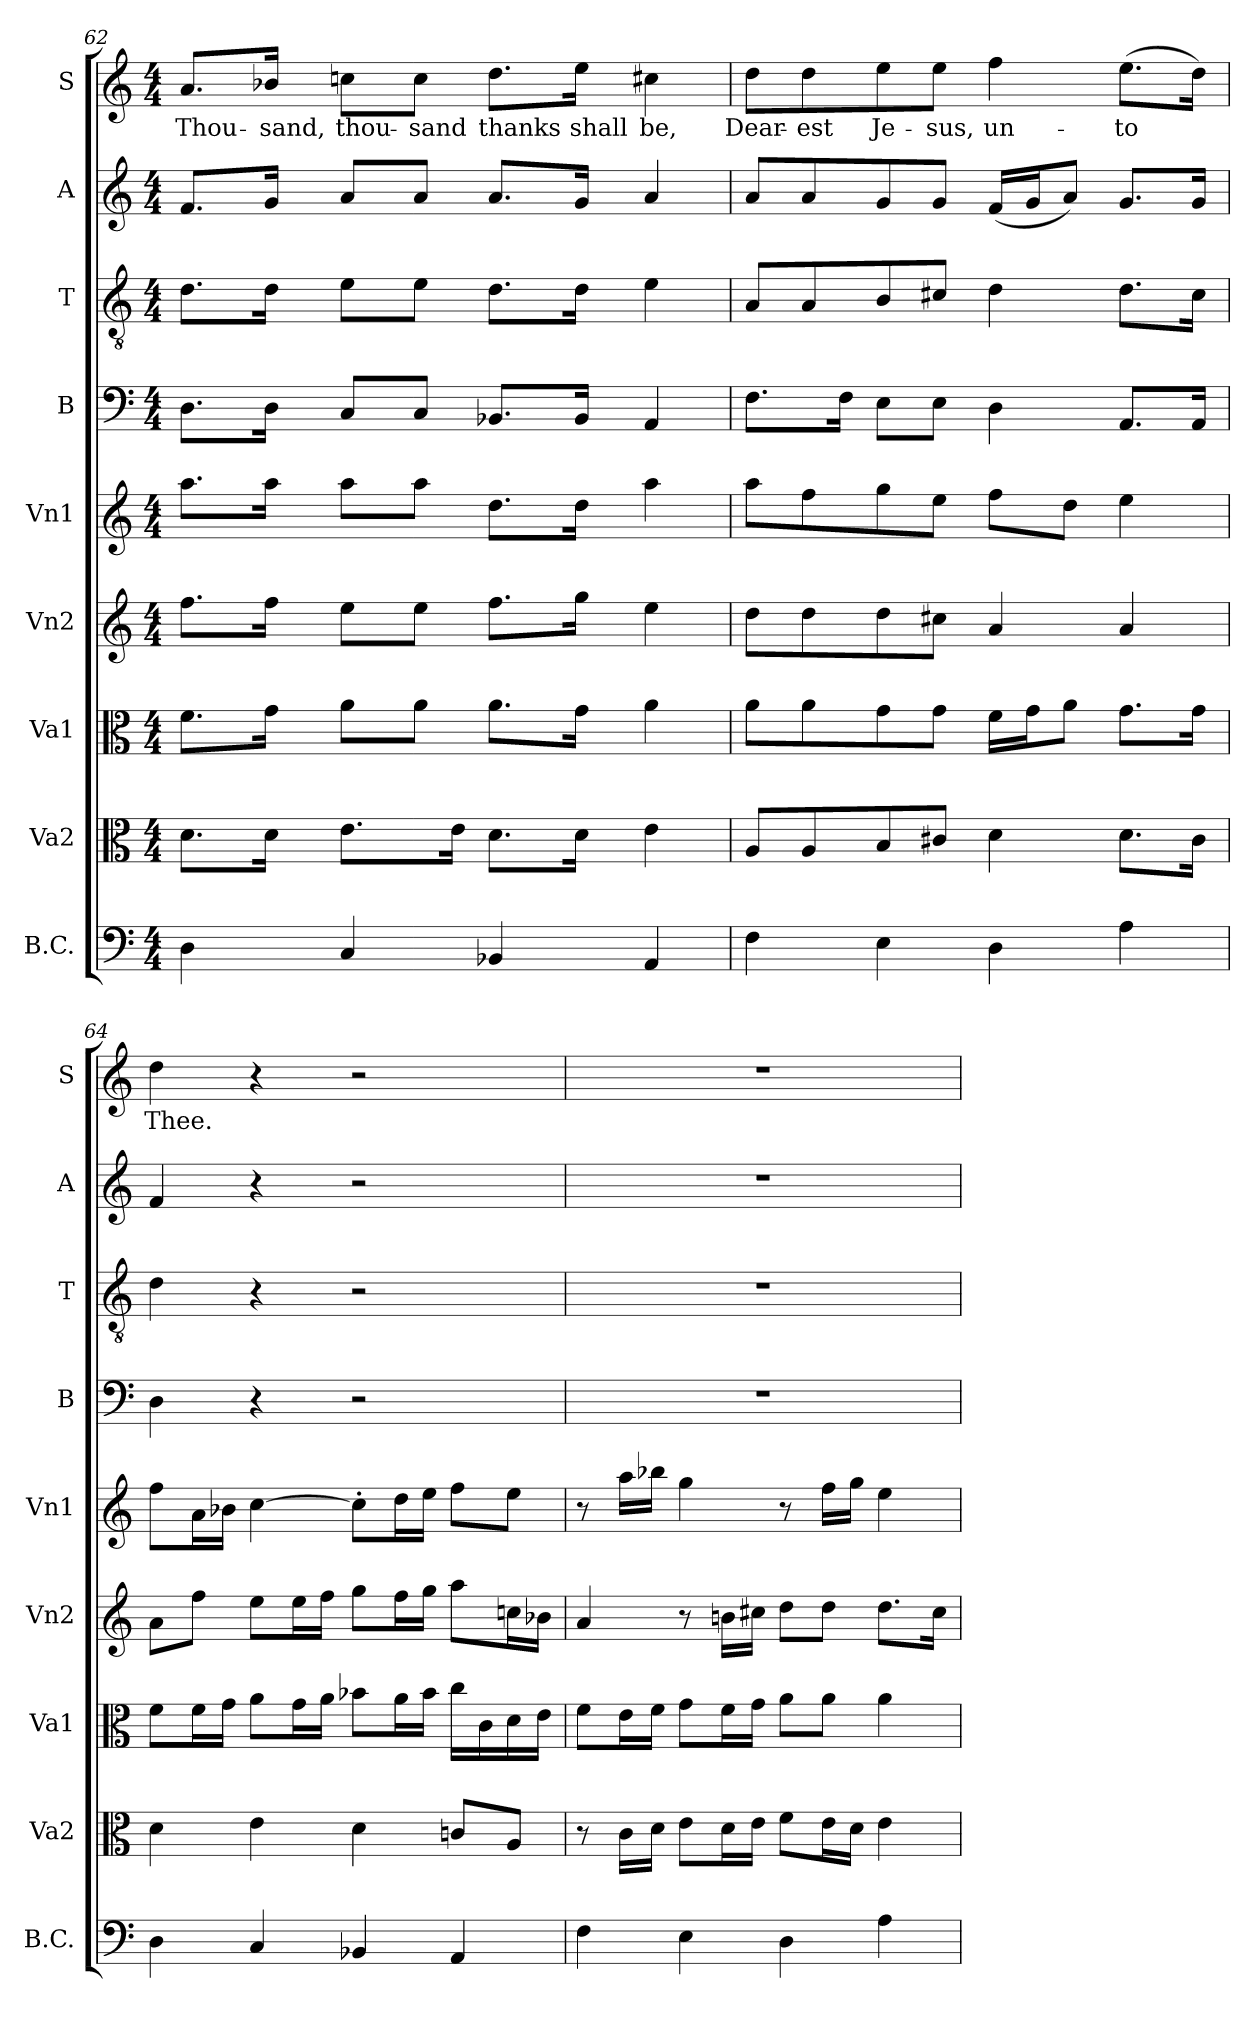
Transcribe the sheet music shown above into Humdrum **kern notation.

**kern	**kern	**kern	**kern	**kern	**kern	**kern	**kern	**kern	**text
*part9	*part8	*part7	*part6	*part5	*part4	*part3	*part2	*part1	*part1
*staff9	*staff8	*staff7	*staff6	*staff5	*staff4	*staff3	*staff2	*staff1	*staff1
*I"B.C.	*I"Va2	*I"Va1	*I"Vn2	*I"Vn1	*I"B	*I"T	*I"A	*I"S	*
*I'B.C.	*I'Va2	*I'Va1	*I'Vn2	*I'Vn1	*I'B	*I'T	*I'A	*I'S	*
!!LO:PB:g=z
*clefF4	*clefC3	*clefC3	*clefG2	*clefG2	*clefF4	*clefGv2	*clefG2	*clefG2	*
*	*	*	*	*	*	*ITrd7c12	*	*	*
*k[]	*k[]	*k[]	*k[]	*k[]	*k[]	*k[]	*k[]	*k[]	*
*C:	*C:	*C:	*C:	*C:	*C:	*C:	*C:	*C:	*
*M4/4	*M4/4	*M4/4	*M4/4	*M4/4	*M4/4	*M4/4	*M4/4	*M4/4	*
=62	=62	=62	=62	=62	=62	=62	=62	=62	=62
!	!	!	!	!	!	!	!	!	!LO:LY:b:color=#000000
4Di\	8.di\L	8.fi\L	8.ffi\L	8.aai\L	8.Di\L	8.Di\L	8.fi/L	8.ai/L	Thou-
!	!	!	!	!	!	!	!	!	!LO:LY:b:color=#000000
.	16di\Jk	16gi\Jk	16ffi\Jk	16aai\Jk	16Di\Jk	16Di\Jk	16gi/Jk	16b-Xi/Jk	-sand,
!	!	!	!	!	!	!	!	!	!LO:LY:b:color=#000000
4Ci/	8.ei\L	8ai\L	8eei\L	8aai\L	8Ci/L	8Ei\L	8ai/L	8ccni\L	thou-
!	!	!	!	!	!	!	!	!	!LO:LY:b:color=#000000
.	.	8ai\J	8eei\J	8aai\J	8Ci/J	8Ei\J	8ai/J	8cci\J	-sand
.	16ei\Jk	.	.	.	.	.	.	.	.
!	!	!	!	!	!	!	!	!	!LO:LY:b:color=#000000
4BB-Xi/	8.di\L	8.ai\L	8.ffi\L	8.ddi\L	8.BB-Xi/L	8.Di\L	8.ai/L	8.ddi\L	thanks
!	!	!	!	!	!	!	!	!	!LO:LY:b:color=#000000
.	16di\Jk	16gi\Jk	16ggi\Jk	16ddi\Jk	16BB-i/Jk	16Di\Jk	16gi/Jk	16eei\Jk	shall
!	!	!	!	!	!	!	!	!	!LO:LY:b:color=#000000
4AAi/	4ei\	4ai\	4eei\	4aai\	4AAi/	4Ei\	4ai/	4cc#Xi\	be,
=63	=63	=63	=63	=63	=63	=63	=63	=63	=63
!	!	!	!	!	!	!	!	!	!LO:LY:b:color=#000000
4Fi\	8Ai/L	8ai\L	8ddi\L	8aai\L	8.Fi\L	8AAi/L	8ai/L	8ddi\L	Dear-
!	!	!	!	!	!	!	!	!	!LO:LY:b:color=#000000
.	8Ai/	8ai\	8ddi\	8ffi\	.	8AAi/	8ai/	8ddi\	-est
.	.	.	.	.	16Fi\Jk	.	.	.	.
!	!	!	!	!	!	!	!	!	!LO:LY:b:color=#000000
4Ei\	8Bi/	8gi\	8ddi\	8ggi\	8Ei\L	8BBi/	8gi/	8eei\	Je-
!	!	!	!	!	!	!	!	!	!LO:LY:b:color=#000000
.	8c#Xi/J	8gi\J	8cc#Xi\J	8eei\J	8Ei\J	8C#Xi/J	8gi/J	8eei\J	-sus,
!	!	!	!	!	!	!	!	!	!LO:LY:b:color=#000000
4Di\	4di\	16fi\LL	4ai/	8ffi\L	4Di\	4Di\	(16fi/LL	4ffi\	un-
.	.	16gi\J	.	.	.	.	16gi/J	.	.
.	.	8ai\J	.	8ddi\J	.	.	8ai/J)	.	.
!	!	!	!	!	!	!	!	!	!LO:LY:b:color=#000000
4Ai\	8.di\L	8.gi\L	4ai/	4eei\	8.AAi/L	8.Di\L	8.gi/L	(8.eei\L	-to
.	16c#i\Jk	16gi\Jk	.	.	16AAi/Jk	16C#i\Jk	16gi/Jk	16ddi\Jk)	.
!!LO:PB:g=z
=64	=64	=64	=64	=64	=64	=64	=64	=64	=64
!	!	!	!	!	!	!	!	!	!LO:LY:b:color=#000000
4Di\	4di\	8fi\L	8ai\L	8ffi\L	4Di\	4Di\	4fi/	4ddi\	Thee.
.	.	16fi\L	8ffi\J	16ai\L	.	.	.	.	.
.	.	16gi\JJ	.	16b-Xi\JJ	.	.	.	.	.
4Ci/	4ei\	8ai\L	8eei\L	[4cci\	4r	4r	4r	4r	.
.	.	16gi\L	16eei\L	.	.	.	.	.	.
.	.	16ai\JJ	16ffi\JJ	.	.	.	.	.	.
4BB-Xi/	4di\	8b-Xi\L	8ggi\L	8cc'i\L]	2r	2r	2r	2r	.
.	.	16ai\L	16ffi\L	16ddi\L	.	.	.	.	.
.	.	16b-i\JJ	16ggi\JJ	16eei\JJ	.	.	.	.	.
4AAi/	8cni/L	16cci\LL	8aai\L	8ffi\L	.	.	.	.	.
.	.	16ci\	.	.	.	.	.	.	.
.	8Ai/J	16di\	16ccni\L	8eei\J	.	.	.	.	.
.	.	16ei\JJ	16b-Xi\JJ	.	.	.	.	.	.
=65	=65	=65	=65	=65	=65	=65	=65	=65	=65
4Fi\	8r	8fi\L	4ai/	8r	1r	1r	1r	1r	.
.	16ci\LL	16ei\L	.	16aai\LL	.	.	.	.	.
.	16di\JJ	16fi\JJ	.	16bb-Xi\JJ	.	.	.	.	.
4Ei\	8ei\L	8gi\L	8r	4ggi\	.	.	.	.	.
.	16di\L	16fi\L	16bni\LL	.	.	.	.	.	.
.	16ei\JJ	16gi\JJ	16cc#Xi\JJ	.	.	.	.	.	.
4Di\	8fi\L	8ai\L	8ddi\L	8r	.	.	.	.	.
.	16ei\L	8ai\J	8ddi\J	16ffi\LL	.	.	.	.	.
.	16di\JJ	.	.	16ggi\JJ	.	.	.	.	.
4Ai\	4ei\	4ai\	8.ddi\L	4eei\	.	.	.	.	.
.	.	.	16cc#i\Jk	.	.	.	.	.	.
=	=	=	=	=	=	=	=	=	=
*-	*-	*-	*-	*-	*-	*-	*-	*-	*-
